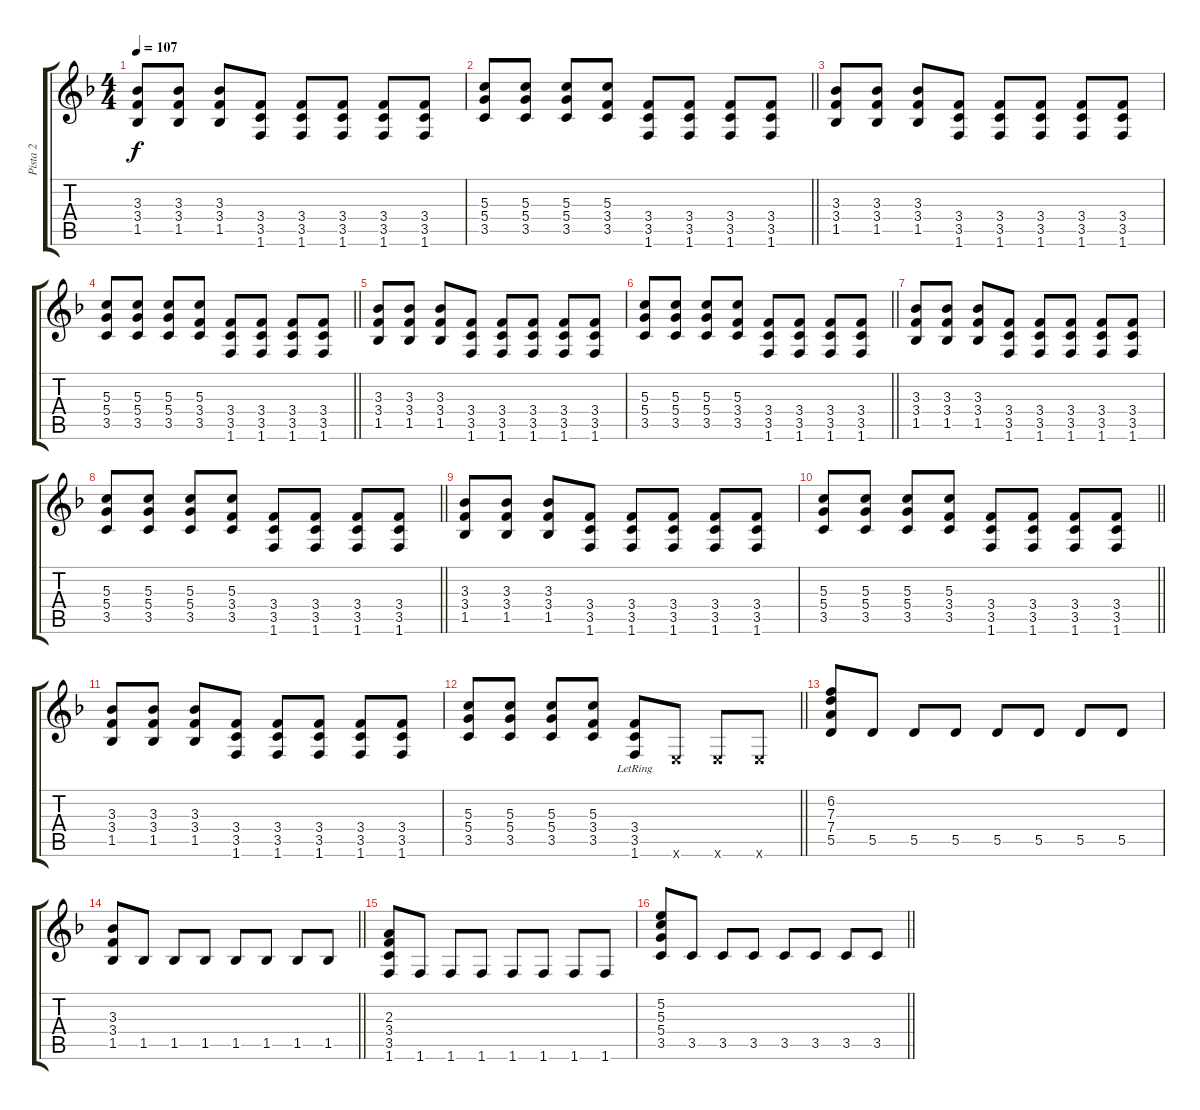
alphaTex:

\track ("Pista 2" "Pista 2") {instrument electricguitarmuted}
\staff {score tabs}
\tuning (E4 B3 G3 D3 A2 E2) {hide}
\ts (4 4)
\tempo 107
\clef g2
\ks f
(3.3 3.4 1.5).8{dy f volume 13} (3.3 3.4 1.5).8 (3.3 3.4 1.5).8 (3.4 3.5 1.6).8 (3.4 3.5 1.6).8 (3.4 3.5 1.6).8 (3.4 3.5 1.6).8 (3.4 3.5 1.6).8 |
\barLineRight lightlight
(5.3 5.4 3.5).8 (5.3 5.4 3.5).8 (5.3 5.4 3.5).8 (5.3 3.4 3.5).8 (3.4 3.5 1.6).8 (3.4 3.5 1.6).8 (3.4 3.5 1.6).8 (3.4 3.5 1.6).8 |
(3.3 3.4 1.5).8{volume 13} (3.3 3.4 1.5).8 (3.3 3.4 1.5).8 (3.4 3.5 1.6).8 (3.4 3.5 1.6).8 (3.4 3.5 1.6).8 (3.4 3.5 1.6).8 (3.4 3.5 1.6).8 |
\barLineRight lightlight
(5.3 5.4 3.5).8 (5.3 5.4 3.5).8 (5.3 5.4 3.5).8 (5.3 3.4 3.5).8 (3.4 3.5 1.6).8 (3.4 3.5 1.6).8 (3.4 3.5 1.6).8 (3.4 3.5 1.6).8 |
(3.3 3.4 1.5).8{volume 13} (3.3 3.4 1.5).8 (3.3 3.4 1.5).8 (3.4 3.5 1.6).8 (3.4 3.5 1.6).8 (3.4 3.5 1.6).8 (3.4 3.5 1.6).8 (3.4 3.5 1.6).8 |
\barLineRight lightlight
(5.3 5.4 3.5).8 (5.3 5.4 3.5).8 (5.3 5.4 3.5).8 (5.3 3.4 3.5).8 (3.4 3.5 1.6).8 (3.4 3.5 1.6).8 (3.4 3.5 1.6).8 (3.4 3.5 1.6).8 |
(3.3 3.4 1.5).8{volume 13} (3.3 3.4 1.5).8 (3.3 3.4 1.5).8 (3.4 3.5 1.6).8 (3.4 3.5 1.6).8 (3.4 3.5 1.6).8 (3.4 3.5 1.6).8 (3.4 3.5 1.6).8 |
\barLineRight lightlight
(5.3 5.4 3.5).8 (5.3 5.4 3.5).8 (5.3 5.4 3.5).8 (5.3 3.4 3.5).8 (3.4 3.5 1.6).8 (3.4 3.5 1.6).8 (3.4 3.5 1.6).8 (3.4 3.5 1.6).8 |
(3.3 3.4 1.5).8{volume 13} (3.3 3.4 1.5).8 (3.3 3.4 1.5).8 (3.4 3.5 1.6).8 (3.4 3.5 1.6).8 (3.4 3.5 1.6).8 (3.4 3.5 1.6).8 (3.4 3.5 1.6).8 |
\barLineRight lightlight
(5.3 5.4 3.5).8 (5.3 5.4 3.5).8 (5.3 5.4 3.5).8 (5.3 3.4 3.5).8 (3.4 3.5 1.6).8 (3.4 3.5 1.6).8 (3.4 3.5 1.6).8 (3.4 3.5 1.6).8 |
(3.3 3.4 1.5).8{volume 13} (3.3 3.4 1.5).8 (3.3 3.4 1.5).8 (3.4 3.5 1.6).8 (3.4 3.5 1.6).8 (3.4 3.5 1.6).8 (3.4 3.5 1.6).8 (3.4 3.5 1.6).8 |
\barLineRight lightlight
(5.3 5.4 3.5).8 (5.3 5.4 3.5).8 (5.3 5.4 3.5).8 (5.3 3.4 3.5).8 (3.4{lr} 3.5{lr} 1.6{lr}).8 0.6{x}.8 0.6{x}.8 0.6{x}.8 |
(6.2 7.3 7.4 5.5).8 5.5.8 5.5.8 5.5.8 5.5.8 5.5.8 5.5.8 5.5.8 |
\barLineRight lightlight
(3.3 3.4 1.5).8 1.5.8 1.5.8 1.5.8 1.5.8 1.5.8 1.5.8 1.5.8 |
(2.3 3.4 3.5 1.6).8 1.6.8 1.6.8 1.6.8 1.6.8 1.6.8 1.6.8 1.6.8 |
\barLineRight lightlight
(5.2 5.3 5.4 3.5).8 3.5.8 3.5.8 3.5.8 3.5.8 3.5.8 3.5.8 3.5.8
